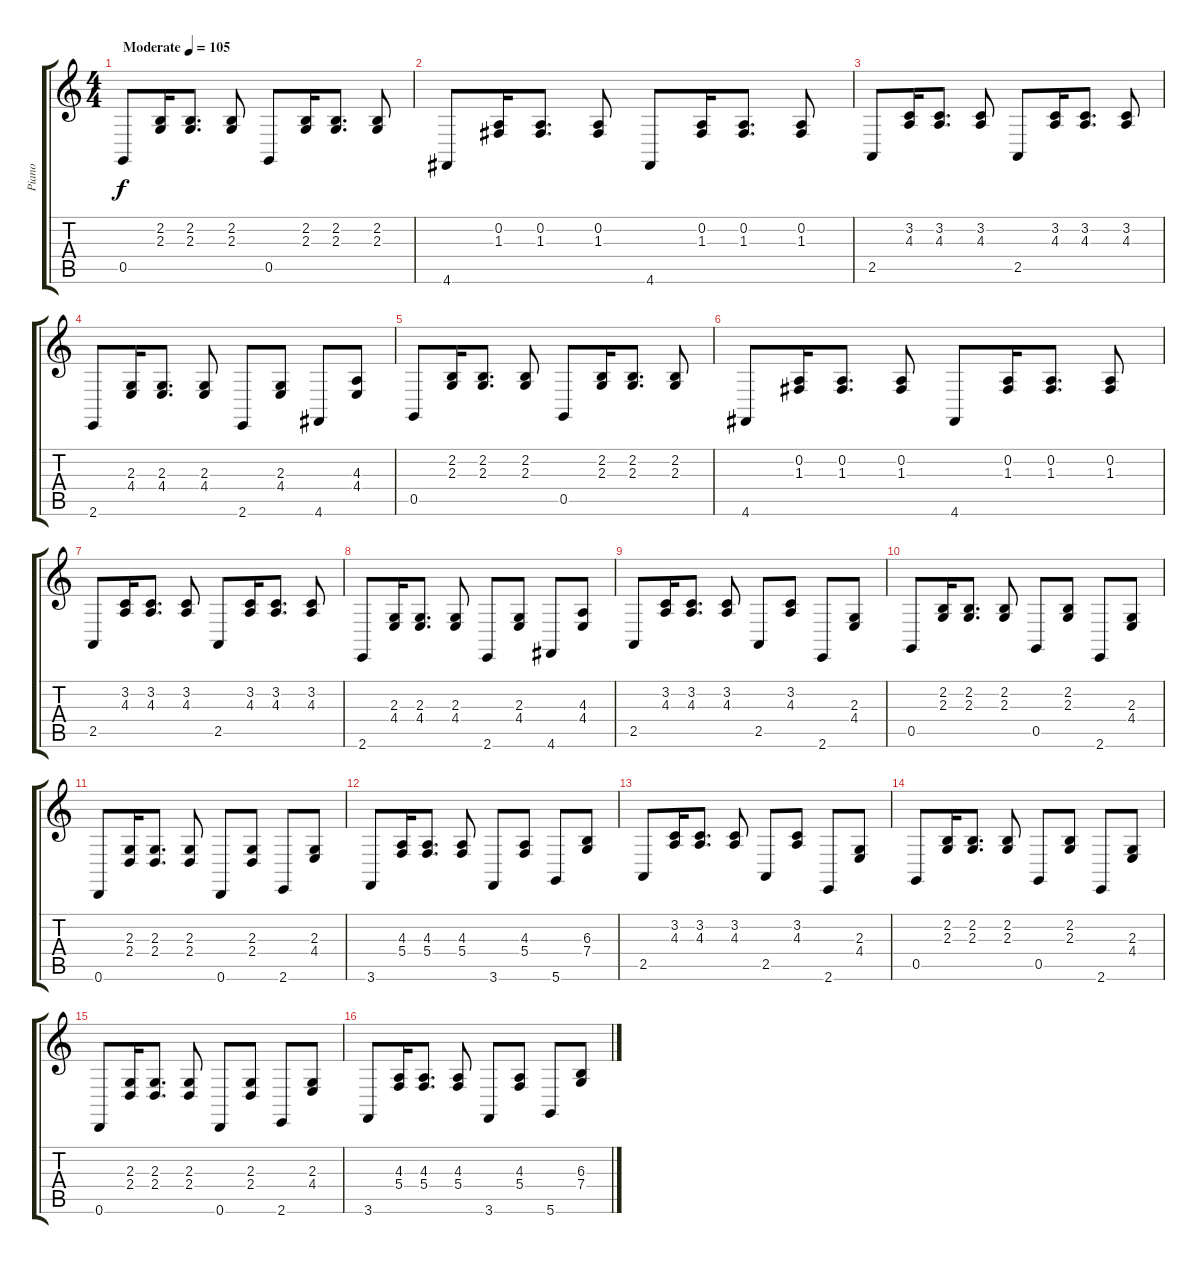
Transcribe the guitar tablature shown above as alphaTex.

\track ("Piano" "Piano") {instrument brightacousticpiano}
\staff {score tabs}
\tuning (D4 A3 F3 C3 G2 D2) {hide}
\ts (4 4)
\tempo (105 "Moderate")
\clef g2
\ks c
0.5.8{dy f instrument brightacousticpiano} (2.2 2.3).16 (2.2 2.3).8{d} (2.2 2.3).8 0.5.8 (2.2 2.3).16 (2.2 2.3).8{d} (2.2 2.3).8 |
4.6.8 (0.2 1.3).16 (0.2 1.3).8{d} (0.2 1.3).8 4.6.8 (0.2 1.3).16 (0.2 1.3).8{d} (0.2 1.3).8 |
2.5.8 (3.2 4.3).16 (3.2 4.3).8{d} (3.2 4.3).8 2.5.8 (3.2 4.3).16 (3.2 4.3).8{d} (3.2 4.3).8 |
2.6.8 (2.3 4.4).16 (2.3 4.4).8{d} (2.3 4.4).8 2.6.8 (2.3 4.4).8 4.6.8 (4.3 4.4).8 |
0.5.8 (2.2 2.3).16 (2.2 2.3).8{d} (2.2 2.3).8 0.5.8 (2.2 2.3).16 (2.2 2.3).8{d} (2.2 2.3).8 |
4.6.8 (0.2 1.3).16 (0.2 1.3).8{d} (0.2 1.3).8 4.6.8 (0.2 1.3).16 (0.2 1.3).8{d} (0.2 1.3).8 |
2.5.8 (3.2 4.3).16 (3.2 4.3).8{d} (3.2 4.3).8 2.5.8 (3.2 4.3).16 (3.2 4.3).8{d} (3.2 4.3).8 |
2.6.8 (2.3 4.4).16 (2.3 4.4).8{d} (2.3 4.4).8 2.6.8 (2.3 4.4).8 4.6.8 (4.3 4.4).8 |
2.5.8 (3.2 4.3).16 (3.2 4.3).8{d} (3.2 4.3).8 2.5.8 (3.2 4.3).8 2.6.8 (2.3 4.4).8 |
0.5.8 (2.2 2.3).16 (2.2 2.3).8{d} (2.2 2.3).8 0.5.8 (2.2 2.3).8 2.6.8 (2.3 4.4).8 |
0.6.8 (2.3 2.4).16 (2.3 2.4).8{d} (2.3 2.4).8 0.6.8 (2.3 2.4).8 2.6.8 (2.3 4.4).8 |
3.6.8 (4.3 5.4).16 (4.3 5.4).8{d} (4.3 5.4).8 3.6.8 (4.3 5.4).8 5.6.8 (6.3 7.4).8 |
2.5.8 (3.2 4.3).16 (3.2 4.3).8{d} (3.2 4.3).8 2.5.8 (3.2 4.3).8 2.6.8 (2.3 4.4).8 |
0.5.8 (2.2 2.3).16 (2.2 2.3).8{d} (2.2 2.3).8 0.5.8 (2.2 2.3).8 2.6.8 (2.3 4.4).8 |
0.6.8 (2.3 2.4).16 (2.3 2.4).8{d} (2.3 2.4).8 0.6.8 (2.3 2.4).8 2.6.8 (2.3 4.4).8 |
3.6.8 (4.3 5.4).16 (4.3 5.4).8{d} (4.3 5.4).8 3.6.8 (4.3 5.4).8 5.6.8 (6.3 7.4).8
